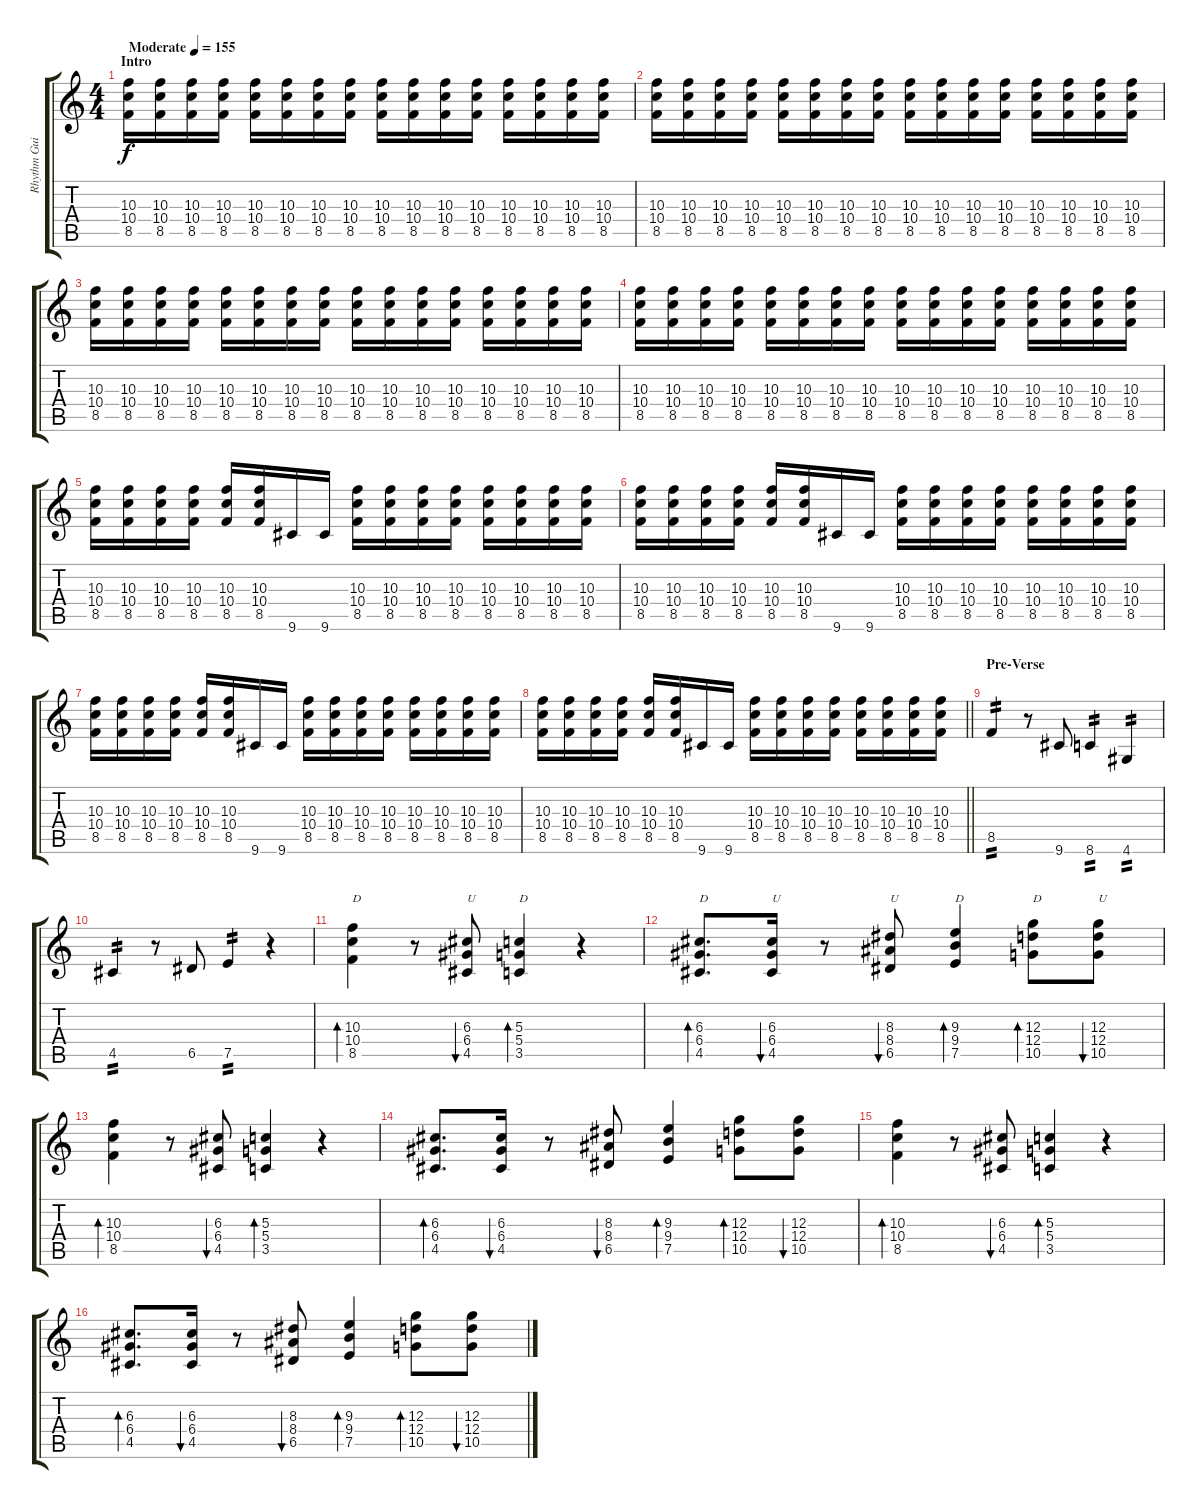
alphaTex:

\track ("Rhythm Guitar" "Rhythm Gui") {instrument overdrivenguitar}
\staff {score tabs}
\tuning (E4 B3 G3 D3 A2 E2) {hide}
\ts (4 4)
\section ("" "Intro")
\tempo (155 "Moderate")
\clef g2
\ks c
(10.3 10.4 8.5).16{dy f instrument overdrivenguitar} (10.3 10.4 8.5).16 (10.3 10.4 8.5).16 (10.3 10.4 8.5).16 (10.3 10.4 8.5).16 (10.3 10.4 8.5).16 (10.3 10.4 8.5).16 (10.3 10.4 8.5).16 (10.3 10.4 8.5).16 (10.3 10.4 8.5).16 (10.3 10.4 8.5).16 (10.3 10.4 8.5).16 (10.3 10.4 8.5).16 (10.3 10.4 8.5).16 (10.3 10.4 8.5).16 (10.3 10.4 8.5).16 |
(10.3 10.4 8.5).16 (10.3 10.4 8.5).16 (10.3 10.4 8.5).16 (10.3 10.4 8.5).16 (10.3 10.4 8.5).16 (10.3 10.4 8.5).16 (10.3 10.4 8.5).16 (10.3 10.4 8.5).16 (10.3 10.4 8.5).16 (10.3 10.4 8.5).16 (10.3 10.4 8.5).16 (10.3 10.4 8.5).16 (10.3 10.4 8.5).16 (10.3 10.4 8.5).16 (10.3 10.4 8.5).16 (10.3 10.4 8.5).16 |
(10.3 10.4 8.5).16 (10.3 10.4 8.5).16 (10.3 10.4 8.5).16 (10.3 10.4 8.5).16 (10.3 10.4 8.5).16 (10.3 10.4 8.5).16 (10.3 10.4 8.5).16 (10.3 10.4 8.5).16 (10.3 10.4 8.5).16 (10.3 10.4 8.5).16 (10.3 10.4 8.5).16 (10.3 10.4 8.5).16 (10.3 10.4 8.5).16 (10.3 10.4 8.5).16 (10.3 10.4 8.5).16 (10.3 10.4 8.5).16 |
(10.3 10.4 8.5).16 (10.3 10.4 8.5).16 (10.3 10.4 8.5).16 (10.3 10.4 8.5).16 (10.3 10.4 8.5).16 (10.3 10.4 8.5).16 (10.3 10.4 8.5).16 (10.3 10.4 8.5).16 (10.3 10.4 8.5).16 (10.3 10.4 8.5).16 (10.3 10.4 8.5).16 (10.3 10.4 8.5).16 (10.3 10.4 8.5).16 (10.3 10.4 8.5).16 (10.3 10.4 8.5).16 (10.3 10.4 8.5).16 |
(10.3 10.4 8.5).16 (10.3 10.4 8.5).16 (10.3 10.4 8.5).16 (10.3 10.4 8.5).16 (10.3 10.4 8.5).16 (10.3 10.4 8.5).16 9.6.16 9.6.16 (10.3 10.4 8.5).16 (10.3 10.4 8.5).16 (10.3 10.4 8.5).16 (10.3 10.4 8.5).16 (10.3 10.4 8.5).16 (10.3 10.4 8.5).16 (10.3 10.4 8.5).16 (10.3 10.4 8.5).16 |
(10.3 10.4 8.5).16 (10.3 10.4 8.5).16 (10.3 10.4 8.5).16 (10.3 10.4 8.5).16 (10.3 10.4 8.5).16 (10.3 10.4 8.5).16 9.6.16 9.6.16 (10.3 10.4 8.5).16 (10.3 10.4 8.5).16 (10.3 10.4 8.5).16 (10.3 10.4 8.5).16 (10.3 10.4 8.5).16 (10.3 10.4 8.5).16 (10.3 10.4 8.5).16 (10.3 10.4 8.5).16 |
(10.3 10.4 8.5).16 (10.3 10.4 8.5).16 (10.3 10.4 8.5).16 (10.3 10.4 8.5).16 (10.3 10.4 8.5).16 (10.3 10.4 8.5).16 9.6.16 9.6.16 (10.3 10.4 8.5).16 (10.3 10.4 8.5).16 (10.3 10.4 8.5).16 (10.3 10.4 8.5).16 (10.3 10.4 8.5).16 (10.3 10.4 8.5).16 (10.3 10.4 8.5).16 (10.3 10.4 8.5).16 |
\barLineRight lightlight
(10.3 10.4 8.5).16 (10.3 10.4 8.5).16 (10.3 10.4 8.5).16 (10.3 10.4 8.5).16 (10.3 10.4 8.5).16 (10.3 10.4 8.5).16 9.6.16 9.6.16 (10.3 10.4 8.5).16 (10.3 10.4 8.5).16 (10.3 10.4 8.5).16 (10.3 10.4 8.5).16 (10.3 10.4 8.5).16 (10.3 10.4 8.5).16 (10.3 10.4 8.5).16 (10.3 10.4 8.5).16 |
\section ("" "Pre-Verse")
8.5.4{tp 2} r.8 9.6.8 8.6.4{tp 2} 4.6.4{tp 2} |
4.5.4{tp 2} r.8 6.5.8 7.5.4{tp 2} r.4 |
(10.3 10.4 8.5).4{bd 60 txt "D"} r.8 (6.3 6.4 4.5).8{bu 60 txt "U"} (5.3 5.4 3.5).4{bd 60 txt "D"} r.4 |
(6.3 6.4 4.5).8{d bd 60 txt "D"} (6.3 6.4 4.5).16{bu 60 txt "U"} r.8 (8.3 8.4 6.5).8{bu 60 txt "U"} (9.3 9.4 7.5).4{bd 60 txt "D"} (12.3 12.4 10.5).8{bd 60 txt "D"} (12.3 12.4 10.5).8{bu 60 txt "U"} |
(10.3 10.4 8.5).4{bd 60} r.8 (6.3 6.4 4.5).8{bu 60} (5.3 5.4 3.5).4{bd 60} r.4 |
(6.3 6.4 4.5).8{d bd 60} (6.3 6.4 4.5).16{bu 60} r.8 (8.3 8.4 6.5).8{bu 60} (9.3 9.4 7.5).4{bd 60} (12.3 12.4 10.5).8{bd 60} (12.3 12.4 10.5).8{bu 60} |
(10.3 10.4 8.5).4{bd 60} r.8 (6.3 6.4 4.5).8{bu 60} (5.3 5.4 3.5).4{bd 60} r.4 |
(6.3 6.4 4.5).8{d bd 60} (6.3 6.4 4.5).16{bu 60} r.8 (8.3 8.4 6.5).8{bu 60} (9.3 9.4 7.5).4{bd 60} (12.3 12.4 10.5).8{bd 60} (12.3 12.4 10.5).8{bu 60}
